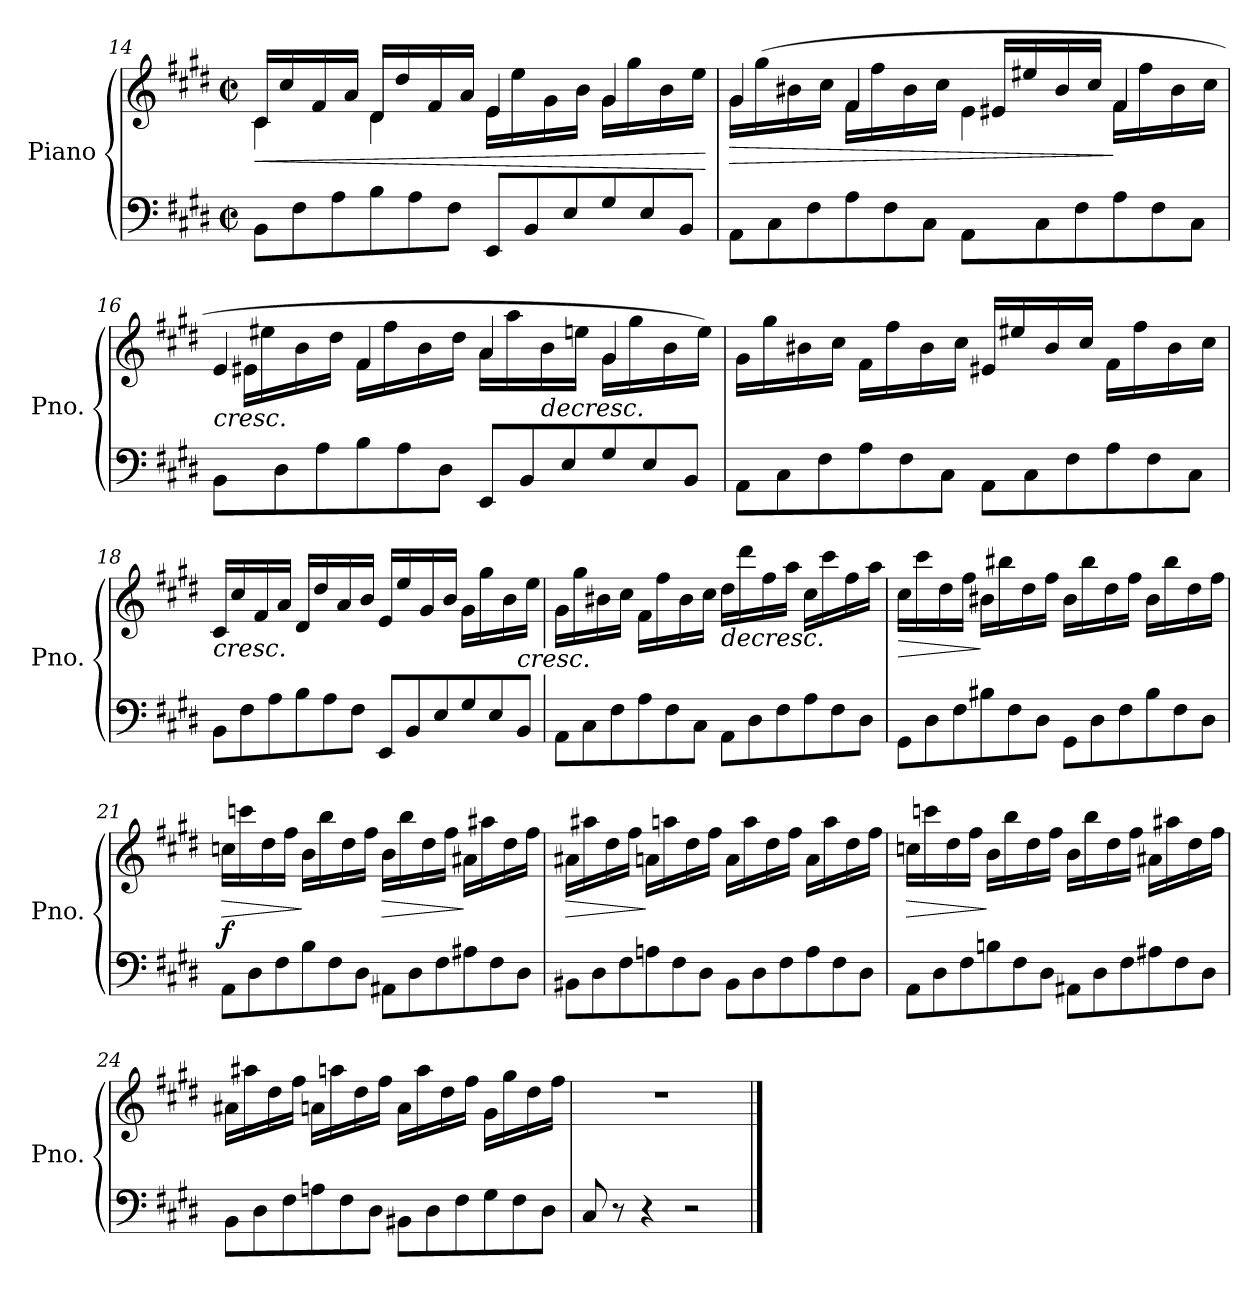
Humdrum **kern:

**kern	**kern	**dynam
*part1	*part1	*part1
*staff2	*staff1	*staff1/2
*I"Piano	*	*
*I'Pno.	*	*
!!LO:LB:g=z
*clefF4	*clefG2	*
*k[f#c#g#d#]	*k[f#c#g#d#]	*
*M2/2	*M2/2	*
*met(c|)	*met(c|)	*
*Xtuplet	*	*
=14	=14	=14
!	!	!LO:HP:b
*	*^	*
12BB\L	4c#\	16c#/LL	<
.	.	16cc#/	.
12F#\	.	.	.
.	.	16f#/	.
12A\	.	.	.
.	.	16a/JJ	.
12B\	4d#\	16d#/LL	.
.	.	16dd#/	.
12A\	.	.	.
.	.	16f#/	.
12F#\J	.	.	.
.	.	16a/JJ	.
12EE/L	4e/	16e\LL	.
.	.	16ee\	.
12BB/	.	.	.
.	.	16g#\	.
12E/	.	.	.
.	.	16b\JJ	.
12G#/	4g#/	16g#\LL	.
.	.	16gg#\	.
12E/	.	.	.
.	.	16b\	.
12BB/J	.	.	.
.	.	16ee\JJ	.
*	*v	*v	*
.	.	[
!!LO:PB:g=z
=15	=15	=15
!	!	!LO:HP:b
*	*^	*
12AA\L	4g#/	16g#\LL	>
.	.	(>16gg#\	.
12C#\	.	.	.
.	.	16b#X\	.
12F#\	.	.	.
.	.	16cc#\JJ	.
12A\	4f#/	16f#\LL	.
.	.	16ff#\	.
12F#\	.	.	.
.	.	16b#\	.
12C#\J	.	.	.
.	.	16cc#\JJ	.
12AA\L	4e\	16e#X/LL	.
.	.	16ee#X/	.
12C#\	.	.	.
.	.	16b#/	.
12F#\	.	.	.
.	.	16cc#/JJ	.
12A\	4f#/	16f#\LL	]
.	.	16ff#\	.
12F#\	.	.	.
.	.	16b#\	.
12C#\J	.	.	.
.	.	16cc#\JJ	.
!!LO:LB:g=z	!!
=16	=16	=16	=16
!	!	!	!LO:HP:b
12BB\L	4e/	16e#X\LL	<
.	.	16ee#X\	.
12D#\	.	.	.
.	.	16b\	.
12A\	.	.	.
.	.	16dd#\JJ	.
12B\	4f#/	16f#\LL	.
.	.	16ff#\	.
12A\	.	.	.
.	.	16b\	.
12D#\J	.	.	.
.	.	16dd#\JJ	.
12EE/L	4a/	16a\LL	.
.	.	16aa\	.
12BB/	.	.	.
!	!	!	!LO:HP:b
.	.	16b\	>
12E/	.	.	.
.	.	16eeni\JJ	.
12G#/	4g#/	16g#\LL	[
.	.	16gg#\	.
12E/	.	.	.
.	.	16b\	.
12BB/J	.	.	.
.	.	16ee\JJ)	.
*	*v	*v	*
!!LO:LB:g=z
=17	=17	=17
12AA\L	16g#\LL	.
.	16gg#\	.
12C#\	.	.
.	16b#X\	.
12F#\	.	.
.	16cc#\JJ	.
12A\	16f#\LL	.
.	16ff#\	.
12F#\	.	.
.	16b#\	.
12C#\J	.	.
.	16cc#\JJ	.
12AA\L	16e#X/LL	.
.	16ee#X/	.
12C#\	.	.
.	16b#/	.
12F#\	.	.
.	16cc#/JJ	.
12A\	16f#\LL	.
.	16ff#\	.
12F#\	.	.
.	16b#\	.
12C#\J	.	.
.	16cc#\JJ	.
!!LO:LB:g=z
=18	=18	=18
!	!	!LO:HP:b
12BB\L	16c#/LL	<
.	16cc#/	.
12F#\	.	.
.	16f#/	.
12A\	.	.
.	16a/JJ	.
12B\	16d#/LL	.
.	16dd#/	.
12A\	.	.
.	16a/	.
12F#\J	.	.
.	16b/JJ	.
12EE/L	16e/LL	.
.	16ee/	.
12BB/	.	.
.	16g#/	.
12E/	.	.
.	16b/JJ	.
12G#/	16g#\LL	.
.	16gg#\	.
12E/	.	.
.	16b\	.
!LO:TX:a:i:t=cresc.	!	!
12BB/J	.	.
.	16ee\JJ	.
.	.	]
=19	=19	=19
12AA\L	16g#\LL	.
.	16gg#\	.
12C#\	.	.
.	16b#X\	.
12F#\	.	.
.	16cc#\JJ	.
12A\	16f#\LL	.
.	16ff#\	.
12F#\	.	.
.	16b#\	.
12C#\J	.	.
.	16cc#\JJ	.
!	!	!LO:HP:b
12AA\L	16dd#\LL	>
.	16ddd#\	.
12D#\	.	.
.	16ff#\	.
12F#\	.	.
.	16aa\JJ	.
12A\	16cc#\LL	[
.	16ccc#\	.
12F#\	.	.
.	16ff#\	.
12D#\J	.	.
.	16aa\JJ	.
!!LO:LB:g=z
=20	=20	=20
!	!	!LO:HP:b
12GG#\L	16cc#\LL	>
.	16ccc#\	.
12D#\	.	.
.	16dd#\	.
12F#\	.	.
.	16ff#\JJ	.
12B#X\	16b#X\LL	]
.	16bb#X\	.
12F#\	.	.
.	16dd#\	.
12D#\J	.	.
.	16ff#\JJ	.
12GG#\L	16b#\LL	.
.	16bb#\	.
12D#\	.	.
.	16dd#\	.
12F#\	.	.
.	16ff#\JJ	.
12B#\	16b#\LL	.
.	16bb#\	.
12F#\	.	.
.	16dd#\	.
12D#\J	.	.
.	16ff#\JJ	.
!!LO:LB:g=z
=21	=21	=21
!	!	!LO:HP:b
!	!	!LO:DY:n=1:a=2
12AA\L	16ccn\LL	> f
.	16cccn\	.
12D#\	.	.
.	16dd#\	.
12F#\	.	.
.	16ff#\JJ	.
12B\	16b\LL	]
.	16bb\	.
12F#\	.	.
.	16dd#\	.
12D#\J	.	.
.	16ff#\JJ	.
!	!	!LO:HP:b
12AA#X\L	16b\LL	>
.	16bb\	.
12D#\	.	.
.	16dd#\	.
12F#\	.	.
.	16ff#\JJ	.
12A#X\	16a#X\LL	]
.	16aa#X\	.
12F#\	.	.
.	16dd#\	.
12D#\J	.	.
.	16ff#\JJ	.
!!LO:PB:g=z
=22	=22	=22
!	!	!LO:HP:b
12BB#X\L	16a#X\LL	>
.	16aa#X\	.
12D#\	.	.
.	16dd#\	.
12F#\	.	.
.	16ff#\JJ	.
12An\	16an\LL	]
.	16aan\	.
12F#\	.	.
.	16dd#\	.
12D#\J	.	.
.	16ff#\JJ	.
12BB#\L	16a\LL	.
.	16aa\	.
12D#\	.	.
.	16dd#\	.
12F#\	.	.
.	16ff#\JJ	.
12A\	16a\LL	.
.	16aa\	.
12F#\	.	.
.	16dd#\	.
12D#\J	.	.
.	16ff#\JJ	.
!!LO:LB:g=z
=23	=23	=23
!	!	!LO:HP:b
12AA\L	16ccn\LL	>
.	16cccn\	.
12D#\	.	.
.	16dd#\	.
12F#\	.	.
.	16ff#\JJ	.
12Bn\	16b\LL	]
.	16bb\	.
12F#\	.	.
.	16dd#\	.
12D#\J	.	.
.	16ff#\JJ	.
12AA#X\L	16b\LL	.
.	16bb\	.
12D#\	.	.
.	16dd#\	.
12F#\	.	.
.	16ff#\JJ	.
12A#X\	16a#X\LL	]
.	16aa#X\	.
12F#\	.	.
.	16dd#\	.
12D#\J	.	.
.	16ff#\JJ	.
!!LO:LB:g=z
=24	=24	=24
12BB\L	16a#X\LL	.
.	16aa#X\	.
12D#\	.	.
.	16dd#\	.
12F#\	.	.
.	16ff#\JJ	.
12An\	16an\LL	.
.	16aan\	.
12F#\	.	.
.	16dd#\	.
12D#\J	.	.
.	16ff#\JJ	.
12BB#X\L	16a\LL	.
.	16aa\	.
12D#\	.	.
.	16dd#\	.
12F#\	.	.
.	16ff#\JJ	.
12G#\	16g#\LL	.
.	16gg#\	.
12F#\	.	.
.	16dd#\	.
12D#\J	.	.
.	16ff#\JJ	.
=25	=25	=25
8C#/	1r	.
8r	.	.
4r	.	.
2r	.	.
==	==	==
*-	*-	*-
